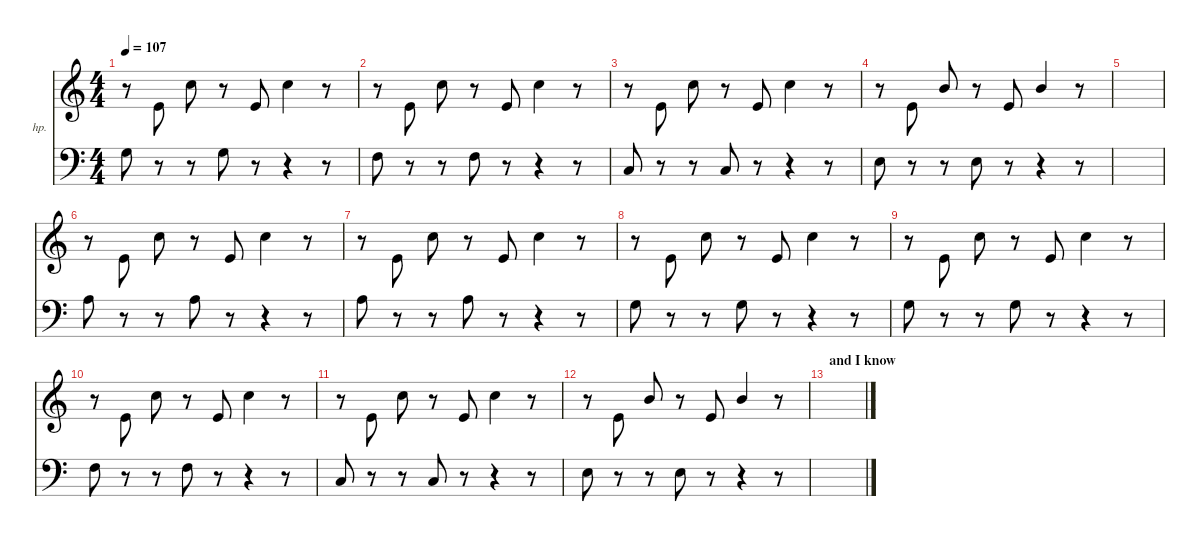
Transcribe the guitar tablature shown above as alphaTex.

\defaultSystemsLayout 4
\hideDynamics
\bracketExtendMode nobrackets
\firstSystemTrackNameOrientation horizontal
\otherSystemsTrackNameOrientation horizontal
\track ("Harp" "hp.") {solo instrument orchestralharp}
\staff {score}
\tuning (E4 B3 G3 D3 A2 E2)
\ts (4 4)
\tempo 107
\clef g2
\ks aminor
r.8{dy f beam Down} 5.2.8{beam Up} 8.1.8{beam Down} r.8{beam Down} 5.2.8{beam Up} 8.1.4{beam Down} r.8{beam Down} |
r.8{beam Down} 5.2.8{beam Up} 8.1.8{beam Down} r.8{beam Down} 5.2.8{beam Up} 8.1.4{beam Down} r.8{beam Down} |
r.8{beam Down} 5.2.8{beam Up} 8.1.8{beam Down} r.8{beam Down} 5.2.8{beam Up} 8.1.4{beam Down} r.8{beam Down} |
r.8{beam Down} 5.2.8{beam Up} 7.1.8{beam Up} r.8{beam Up} 5.2.8{beam Up} 7.1.4{beam Up} r.8{beam Up} |
|
r.8{beam Down} 5.2.8{beam Up} 8.1.8{beam Down} r.8{beam Down} 5.2.8{beam Up} 8.1.4{beam Down} r.8{beam Down} |
r.8{beam Down} 5.2.8{beam Up} 8.1.8{beam Down} r.8{beam Down} 5.2.8{beam Up} 8.1.4{beam Down} r.8{beam Down} |
r.8{beam Down} 5.2.8{beam Up} 8.1.8{beam Down} r.8{beam Down} 5.2.8{beam Up} 8.1.4{beam Down} r.8{beam Down} |
r.8{beam Down} 5.2.8{beam Up} 8.1.8{beam Down} r.8{beam Down} 5.2.8{beam Up} 8.1.4{beam Down} r.8{beam Down} |
r.8{beam Down} 5.2.8{beam Up} 8.1.8{beam Down} r.8{beam Down} 5.2.8{beam Up} 8.1.4{beam Down} r.8{beam Down} |
r.8{beam Down} 5.2.8{beam Up} 8.1.8{beam Down} r.8{beam Down} 5.2.8{beam Up} 8.1.4{beam Down} r.8{beam Down} |
r.8{beam Down} 5.2.8{beam Up} 7.1.8{beam Up} r.8{beam Up} 5.2.8{beam Up} 7.1.4{beam Up} r.8{beam Up} |
\section ("" "and I know")
|
|
|
\staff {score}
\tuning (G2 D2 A1 E1 B0)
\clef f4
\ottava regular
\simile none
\ks aminor
12.1.8{dy f beam Down} r.8{beam Down} r.8{beam Down} 12.1.8{beam Down} r.8{beam Down} r.4{beam Down} r.8{beam Down} |
10.1.8{beam Down} r.8{beam Down} r.8{beam Down} 10.1.8{beam Down} r.8{beam Down} r.4{beam Down} r.8{beam Down} |
5.1.8{beam Up} r.8{beam Up} r.8{beam Up} 5.1.8{beam Up} r.8{beam Up} r.4{beam Up} r.8{beam Up} |
9.1.8{beam Down} r.8{beam Down} r.8{beam Down} 9.1.8{beam Down} r.8{beam Down} r.4{beam Down} r.8{beam Down} |
|
14.1.8{beam Down} r.8{beam Down} r.8{beam Down} 19.2.8{beam Down} r.8{beam Down} r.4{beam Down} r.8{beam Down} |
14.1.8{beam Down} r.8{beam Down} r.8{beam Down} 19.2.8{beam Down} r.8{beam Down} r.4{beam Down} r.8{beam Down} |
12.1.8{beam Down} r.8{beam Down} r.8{beam Down} 12.1.8{beam Down} r.8{beam Down} r.4{beam Down} r.8{beam Down} |
12.1.8{beam Down} r.8{beam Down} r.8{beam Down} 12.1.8{beam Down} r.8{beam Down} r.4{beam Down} r.8{beam Down} |
10.1.8{beam Down} r.8{beam Down} r.8{beam Down} 10.1.8{beam Down} r.8{beam Down} r.4{beam Down} r.8{beam Down} |
5.1.8{beam Up} r.8{beam Up} r.8{beam Up} 5.1.8{beam Up} r.8{beam Up} r.4{beam Up} r.8{beam Up} |
9.1.8{beam Down} r.8{beam Down} r.8{beam Down} 9.1.8{beam Down} r.8{beam Down} r.4{beam Down} r.8{beam Down} |
|
|
|
